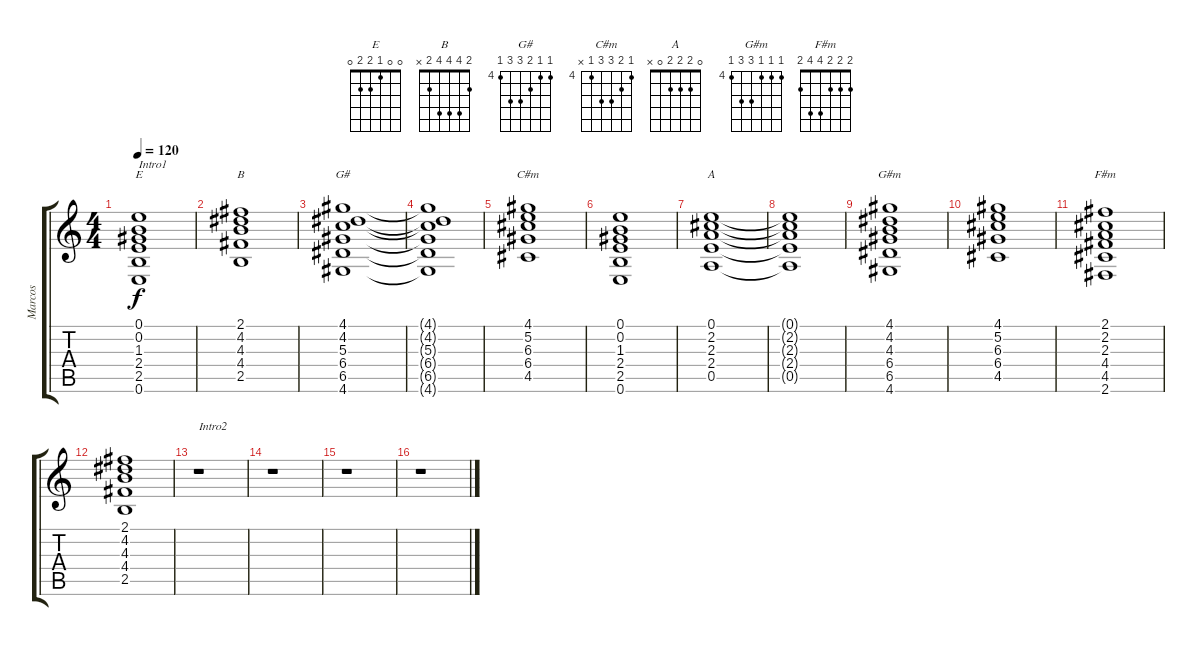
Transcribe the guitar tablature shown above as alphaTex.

\track ("Marcos" "Marcos") {instrument overdrivenguitar}
\staff {score tabs}
\tuning (E4 B3 G3 D3 A2 E2) {hide}
\chord ("E" 0 0 1 2 2 0)
\chord ("B" 2 4 4 4 2 x)
\chord ("G#" 4 4 5 6 6 4) {firstfret 4}
\chord ("C#m" 4 5 6 6 4 x) {firstfret 4}
\chord ("A" 0 2 2 2 0 x)
\chord ("G#m" 4 4 4 6 6 4) {firstfret 4}
\chord ("F#m" 2 2 2 4 4 2)
\ts (4 4)
\tempo 120
\clef g2
\ks c
(0.1 0.2 1.3 2.4 2.5 0.6).1{ch "E" txt "Intro1" dy f instrument overdrivenguitar} |
(2.1 4.2 4.3 4.4 2.5).1{ch "B"} |
(4.1 4.2 5.3 6.4 6.5 4.6).1{ch "G#"} |
(4.1{t} 4.2{t} 5.3{t} 6.4{t} 6.5{t} 4.6{t}).1 |
(4.1 5.2 6.3 6.4 4.5).1{ch "C#m"} |
(0.1 0.2 1.3 2.4 2.5 0.6).1 |
(0.1 2.2 2.3 2.4 0.5).1{ch "A"} |
(0.1{t} 2.2{t} 2.3{t} 2.4{t} 0.5{t}).1 |
(4.1 4.2 4.3 6.4 6.5 4.6).1{ch "G#m"} |
(4.1 5.2 6.3 6.4 4.5).1 |
(2.1 2.2 2.3 4.4 4.5 2.6).1{ch "F#m"} |
(2.1 4.2 4.3 4.4 2.5).1 |
r.1{txt "Intro2"} |
r.1 |
r.1 |
r.1
